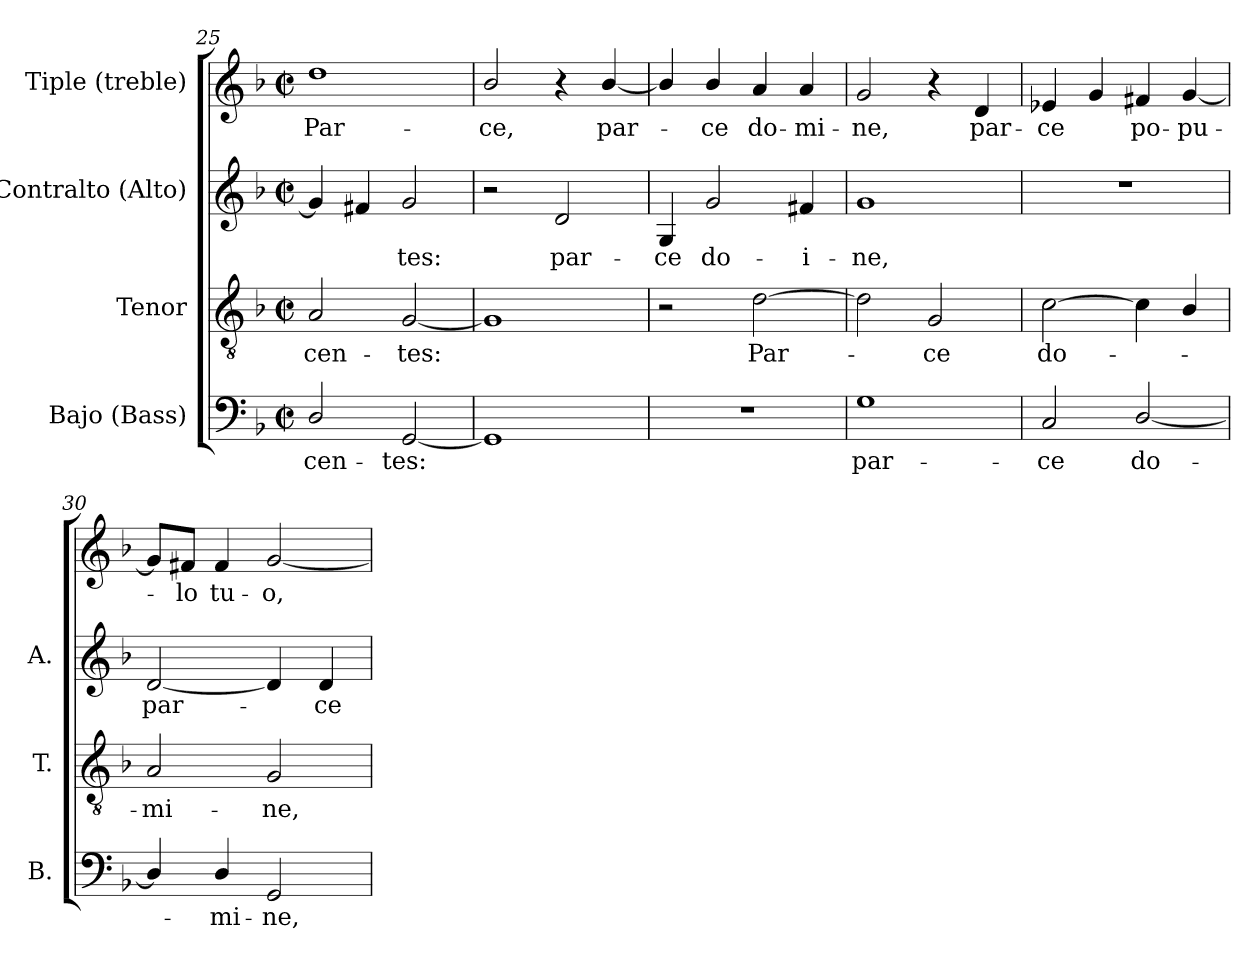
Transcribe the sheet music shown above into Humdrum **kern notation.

**kern	**text	**kern	**text	**kern	**text	**kern	**text
*part4	*part4	*part3	*part3	*part2	*part2	*part1	*part1
*staff4	*staff4	*staff3	*staff3	*staff2	*staff2	*staff1	*staff1
*I"Bajo (Bass)	*	*I"Tenor	*	*I"Contralto (Alto)	*	*I"Tiple (treble)	*
*I'B.	*	*I'T.	*	*I'A.	*	*	*
*clefF4	*	*clefGv2	*	*clefG2	*	*clefG2	*
*	*	*ITrd7c12	*	*	*	*	*
*k[b-]	*	*k[b-]	*	*k[b-]	*	*k[b-]	*
*F:	*	*F:	*	*F:	*	*F:	*
*M2/2	*	*M2/2	*	*M2/2	*	*M2/2	*
*met(c|)	*	*met(c|)	*	*met(c|)	*	*met(c|)	*
=25	=25	=25	=25	=25	=25	=25	=25
!	!LO:LY:b:color=#000000	!	!	!	!	!	!
!	!	!	!LO:LY:b:color=#000000	!	!	!	!
!	!	!	!	!	!	!	!LO:LY:b:color=#000000
2Di/	-cen-	2AAi/	-cen-	4gi/]	.	1ddi	Par-
.	.	.	.	4f#Xi/	.	.	.
!	!LO:LY:b:color=#000000	!	!	!	!	!	!
!	!	!	!LO:LY:b:color=#000000	!	!	!	!
!	!	!	!	!	!LO:LY:b:color=#000000	!	!
[2GGi/	-tes:	[2GGi/	-tes:	2gi/	-tes:	.	.
=26	=26	=26	=26	=26	=26	=26	=26
!	!	!	!	!	!	!	!LO:LY:b:color=#000000
1GGi]	.	1GGi]	.	2r	.	2b-i/	-ce,
!	!	!	!	!	!LO:LY:b:color=#000000	!	!
.	.	.	.	2di/	par-	4r	.
!	!	!	!	!	!	!	!LO:LY:b:color=#000000
.	.	.	.	.	.	[4b-i/	par-
=27	=27	=27	=27	=27	=27	=27	=27
!	!	!	!	!	!LO:LY:b:color=#000000	!	!
1r	.	2r	.	4Gi/	-ce	4b-i/]	.
!	!	!	!	!	!LO:LY:b:color=#000000	!	!
!	!	!	!	!	!	!	!LO:LY:b:color=#000000
.	.	.	.	2gi/	do-	4b-i/	-ce
!	!	!	!LO:LY:b:color=#000000	!	!	!	!
!	!	!	!	!	!	!	!LO:LY:b:color=#000000
.	.	[2Di\	Par-	.	.	4ai/	do-
!	!	!	!	!	!LO:LY:b:color=#000000	!	!
!	!	!	!	!	!	!	!LO:LY:b:color=#000000
.	.	.	.	4f#Xi/	-i-	4ai/	-mi-
=28	=28	=28	=28	=28	=28	=28	=28
!	!LO:LY:b:color=#000000	!	!	!	!	!	!
!	!	!	!	!	!LO:LY:b:color=#000000	!	!
!	!	!	!	!	!	!	!LO:LY:b:color=#000000
1Gi	par-	2Di\]	.	1gi	-ne,	2gi/	-ne,
!	!	!	!LO:LY:b:color=#000000	!	!	!	!
.	.	2GGi/	-ce	.	.	4r	.
!	!	!	!	!	!	!	!LO:LY:b:color=#000000
.	.	.	.	.	.	4di/	par-
=29	=29	=29	=29	=29	=29	=29	=29
!	!LO:LY:b:color=#000000	!	!	!	!	!	!
!	!	!	!LO:LY:b:color=#000000	!	!	!	!
!	!	!	!	!	!	!	!LO:LY:b:color=#000000
2Ci/	-ce	[2Ci\	do-	1r	.	4e-Xi/	-ce
.	.	.	.	.	.	4gi/	.
!	!LO:LY:b:color=#000000	!	!	!	!	!	!
!	!	!	!	!	!	!	!LO:LY:b:color=#000000
[2Di/	do-	4Ci\]	.	.	.	4f#Xi/	po-
!	!	!	!	!	!	!	!LO:LY:b:color=#000000
.	.	4BB-i/	.	.	.	[4gi/	-pu-
!!LO:LB:g=z
=30	=30	=30	=30	=30	=30	=30	=30
!	!	!	!LO:LY:b:color=#000000	!	!	!	!
!	!	!	!	!	!LO:LY:b:color=#000000	!	!
4Di/]	.	2AAi/	-mi-	[2di/	par-	8gi/L]	.
!	!	!	!	!	!	!	!LO:LY:b:color=#000000
.	.	.	.	.	.	8f#Xi/J	-lo
!	!LO:LY:b:color=#000000	!	!	!	!	!	!
!	!	!	!	!	!	!	!LO:LY:b:color=#000000
4Di/	-mi-	.	.	.	.	4f#i/	tu-
!	!LO:LY:b:color=#000000	!	!	!	!	!	!
!	!	!	!LO:LY:b:color=#000000	!	!	!	!
!	!	!	!	!	!	!	!LO:LY:b:color=#000000
2GGi/	-ne,	2GGi/	-ne,	4di/]	.	[2gi/	-o,
!	!	!	!	!	!LO:LY:b:color=#000000	!	!
.	.	.	.	4di/	-ce	.	.
=	=	=	=	=	=	=	=
*-	*-	*-	*-	*-	*-	*-	*-
